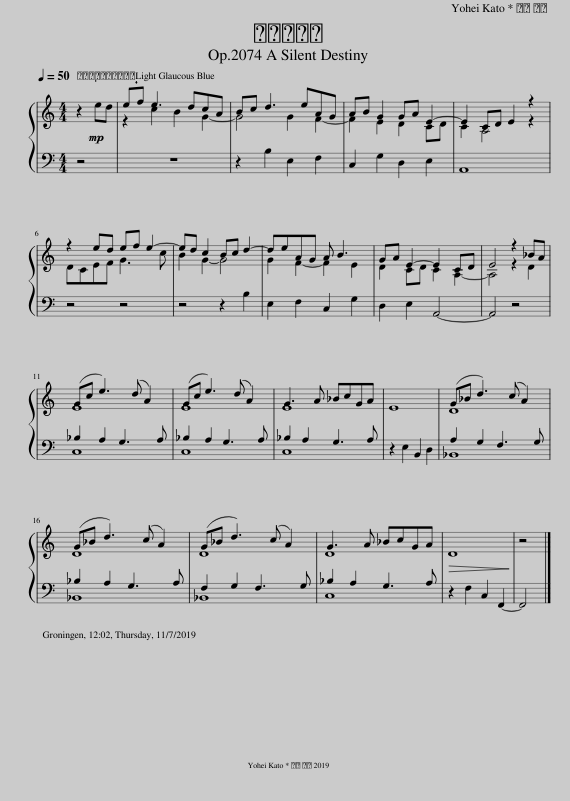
X:1
%%score { ( 1 3 ) | ( 2 4 ) }
L:1/8
Q:1/4=50
M:4/4
I:linebreak $
K:C
V:1 treble
V:3 treble
V:2 bass
V:4 bass
V:1
 z2!mp! ed | ef e3 dcA | Bc d3 eAG | AB G2 GA E2- | E2 CD E2 z2 |$ %5
 z2 ed ef e2- | ed c2 Bc d2- | deAG A B3 | GA E2- E2 CD | E4 z2 _BA |$ %10
 (Gc e3) (d A2) | (Gc e3) (d A2) | G3 A _BcGA | E8 | (G_B d3) (c A2) |$ %15
 (G_B d3) (c A2) | (G_B d3) (c A2) | G3 A _BcGA |!>(! D8!>)! | z4 |] %20
V:2
 z4 | z8 | z2 B,2 E,2 F,2 | C,2 G,2 D,2 E,2 | A,,8 |$ %5
 z4 z4 | z4 z2 B,2 | E,2 F,2 C,2 G,2 | D,2 E,2 A,,4- | A,,4 z4 |$ %10
 _B,2 A,2 G,3 A, | _B,2 A,2 G,3 A, | _B,2 A,2 G,3 A, | z2 E,2 B,,2 D,2 | A,2 G,2 F,3 G, |$ %15
 _B,2 A,2 G,3 A, | F,2 G,2 F,3 G, | _B,2 A,2 G,3 A, | z2 F,2 C,2 F,,2- | F,,4 |] %20
V:3
 x4 | z2 c2 B2 G2- | G4 G2 F2- | F2 E2 D2 CD | C2 A,4 z2 |$ %5
 DCEF G3 c | B2 G2- G4 | G2 F2- F2 E2 | D2 CD C2 A,2- | A,4 z2 D2 |$ %10
 E8 | E8 | E8 | x8 | D8 |$ %15
 D8 | D8 | D8 | x8 | x4 |] %20
V:4
 x4 | x8 | x8 | x8 | x8 |$ %5
 x8 | x8 | x8 | x8 | x8 |$ %10
 C,8 | C,8 | C,8 | x8 | _B,,8 |$ %15
 _B,,8 | _B,,8 | C,8 | x8 | x4 |] %20
